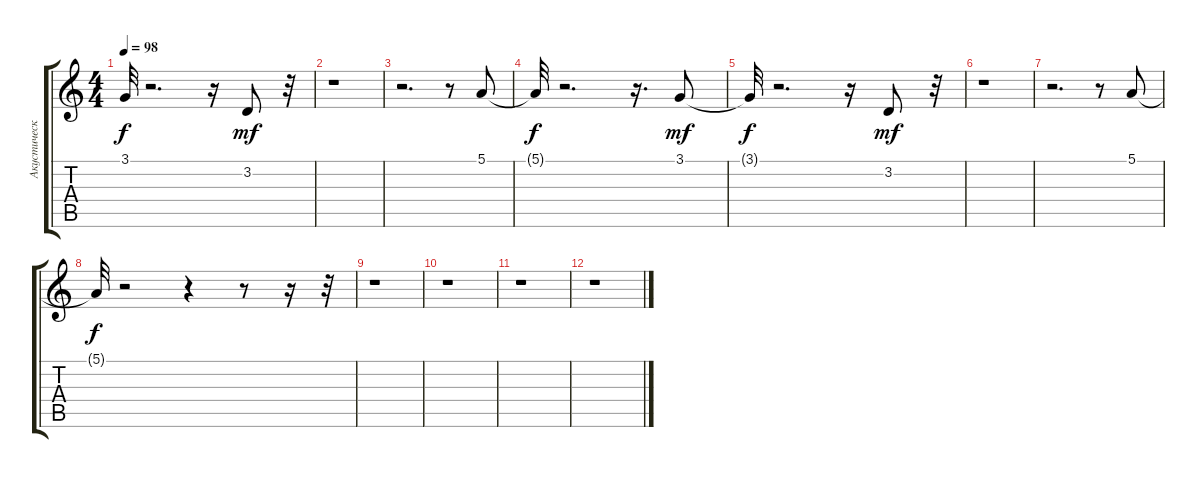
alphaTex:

\track ("Акустический Гранд Роял" "Акустическ") {instrument acousticgrandpiano}
\staff {score tabs}
\tuning (E4 B3 G3 D3 A2 E2) {hide}
\ts (4 4)
\tempo 98
\clef g2
\ks c
3.1{t}.32{dy f} r.2{d} r.16 3.2.8{dy mf} r.32 |
r.1 |
r.2{d} r.8 5.1.8 |
5.1{t}.32{dy f} r.2{d} r.16{d} 3.1.8{dy mf} |
3.1{t}.32{dy f} r.2{d} r.16 3.2.8{dy mf} r.32 |
r.1 |
r.2{d} r.8 5.1.8 |
5.1{t}.32{dy f} r.2 r.4 r.8 r.16 r.32 |
r.1 |
r.1 |
r.1 |
r.1
